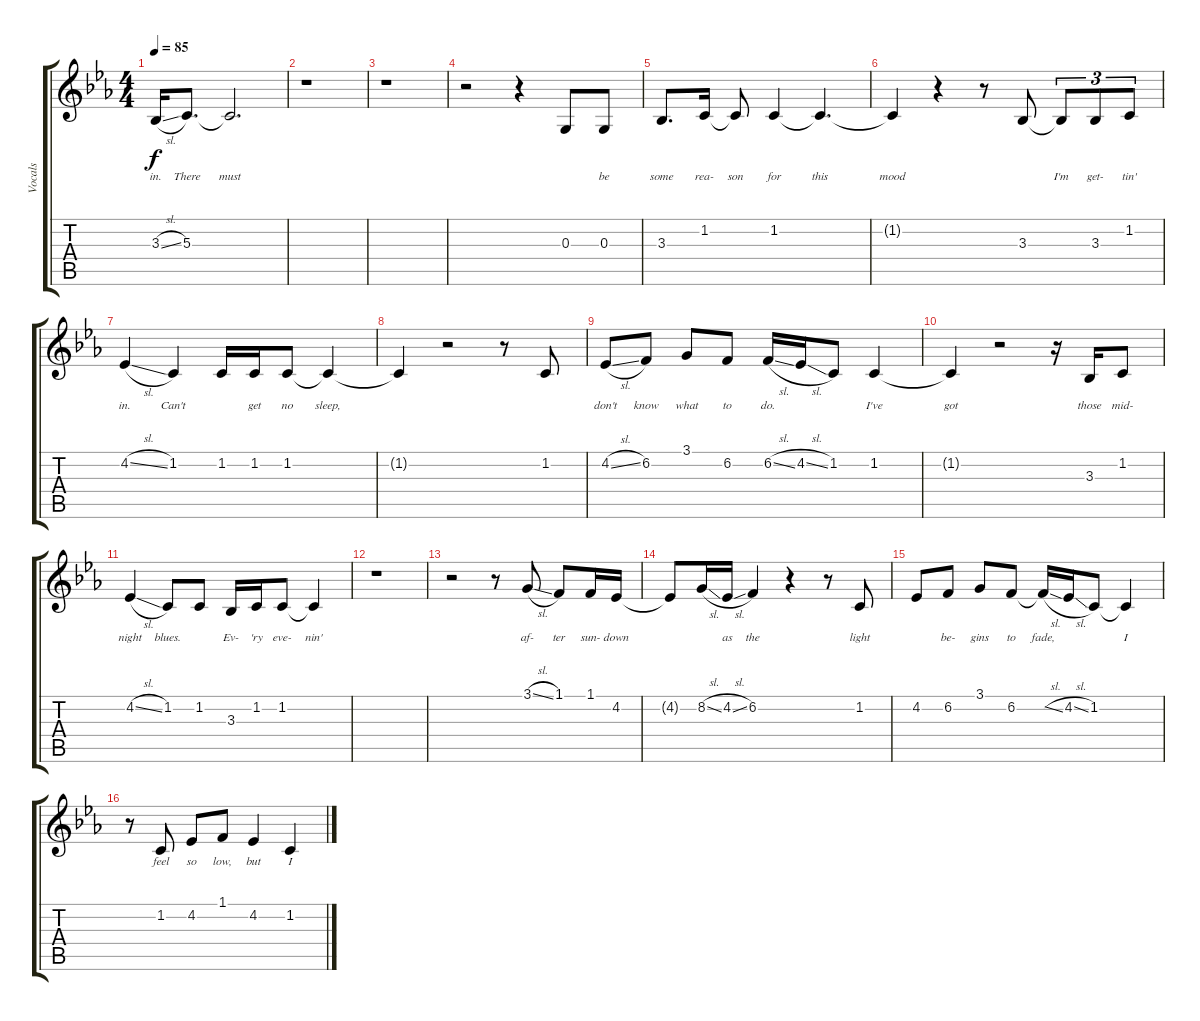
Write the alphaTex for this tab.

\track ("Vocals" "Vocals") {instrument clarinet}
\staff {score tabs}
\tuning (E4 B3 G3 D3 A2 E2) {hide}
\ts (4 4)
\tempo 85
\clef g2
\ks eb
3.3{sl}.16{lyrics (0 "in.") lyrics (1 "") lyrics (2 "") lyrics (3 "") lyrics (4 "") dy f} 5.3.8{d lyrics (0 "There") lyrics (1 "") lyrics (2 "") lyrics (3 "") lyrics (4 "")} 5.3{t}.2{d lyrics (0 "must") lyrics (1 "") lyrics (2 "") lyrics (3 "") lyrics (4 "")} |
r.1 |
r.1 |
r.2 r.4 0.3.8{lyrics (0 "") lyrics (1 "") lyrics (2 "") lyrics (3 "") lyrics (4 "")} 0.3.8{lyrics (0 "be") lyrics (1 "") lyrics (2 "") lyrics (3 "") lyrics (4 "")} |
3.3.8{d lyrics (0 "some") lyrics (1 "") lyrics (2 "") lyrics (3 "") lyrics (4 "")} 1.2.16{lyrics (0 "rea-") lyrics (1 "") lyrics (2 "") lyrics (3 "") lyrics (4 "")} 1.2{t}.8{lyrics (0 "son") lyrics (1 "") lyrics (2 "") lyrics (3 "") lyrics (4 "")} 1.2.4{lyrics (0 "for") lyrics (1 "") lyrics (2 "") lyrics (3 "") lyrics (4 "")} 1.2{t}.4{d lyrics (0 "this") lyrics (1 "") lyrics (2 "") lyrics (3 "") lyrics (4 "")} |
1.2{t}.4{lyrics (0 "mood") lyrics (1 "") lyrics (2 "") lyrics (3 "") lyrics (4 "")} r.4 r.8 3.3.8{lyrics (0 "") lyrics (1 "") lyrics (2 "") lyrics (3 "") lyrics (4 "")} 3.3{t}.8{tu (3 2) lyrics (0 "I'm") lyrics (1 "") lyrics (2 "") lyrics (3 "") lyrics (4 "")} 3.3.8{tu (3 2) lyrics (0 "get-") lyrics (1 "") lyrics (2 "") lyrics (3 "") lyrics (4 "")} 1.2.8{tu (3 2) lyrics (0 "tin'") lyrics (1 "") lyrics (2 "") lyrics (3 "") lyrics (4 "")} |
4.2{sl}.4{lyrics (0 "in.") lyrics (1 "") lyrics (2 "") lyrics (3 "") lyrics (4 "")} 1.2.4{lyrics (0 "Can't") lyrics (1 "") lyrics (2 "") lyrics (3 "") lyrics (4 "")} 1.2.16{lyrics (0 "") lyrics (1 "") lyrics (2 "") lyrics (3 "") lyrics (4 "")} 1.2.16{lyrics (0 "get") lyrics (1 "") lyrics (2 "") lyrics (3 "") lyrics (4 "")} 1.2.8{lyrics (0 "no") lyrics (1 "") lyrics (2 "") lyrics (3 "") lyrics (4 "")} 1.2{t}.4{lyrics (0 "sleep,") lyrics (1 "") lyrics (2 "") lyrics (3 "") lyrics (4 "")} |
1.2{t}.4{lyrics (0 "") lyrics (1 "") lyrics (2 "") lyrics (3 "") lyrics (4 "")} r.2 r.8 1.2.8{lyrics (0 "") lyrics (1 "") lyrics (2 "") lyrics (3 "") lyrics (4 "")} |
4.2{sl}.8{lyrics (0 "don't") lyrics (1 "") lyrics (2 "") lyrics (3 "") lyrics (4 "")} 6.2.8{lyrics (0 "know") lyrics (1 "") lyrics (2 "") lyrics (3 "") lyrics (4 "")} 3.1.8{lyrics (0 "what") lyrics (1 "") lyrics (2 "") lyrics (3 "") lyrics (4 "")} 6.2.8{lyrics (0 "to") lyrics (1 "") lyrics (2 "") lyrics (3 "") lyrics (4 "")} 6.2{sl}.16{lyrics (0 "do.") lyrics (1 "") lyrics (2 "") lyrics (3 "") lyrics (4 "")} 4.2{sl}.16{lyrics (0 "") lyrics (1 "") lyrics (2 "") lyrics (3 "") lyrics (4 "")} 1.2.8{lyrics (0 "") lyrics (1 "") lyrics (2 "") lyrics (3 "") lyrics (4 "")} 1.2.4{lyrics (0 "I've") lyrics (1 "") lyrics (2 "") lyrics (3 "") lyrics (4 "")} |
1.2{t}.4{lyrics (0 "got") lyrics (1 "") lyrics (2 "") lyrics (3 "") lyrics (4 "")} r.2 r.16 3.3.16{lyrics (0 "those") lyrics (1 "") lyrics (2 "") lyrics (3 "") lyrics (4 "")} 1.2.8{lyrics (0 "mid-") lyrics (1 "") lyrics (2 "") lyrics (3 "") lyrics (4 "")} |
4.2{sl}.4{lyrics (0 "night") lyrics (1 "") lyrics (2 "") lyrics (3 "") lyrics (4 "")} 1.2.8{lyrics (0 "blues.") lyrics (1 "") lyrics (2 "") lyrics (3 "") lyrics (4 "")} 1.2.8{lyrics (0 "") lyrics (1 "") lyrics (2 "") lyrics (3 "") lyrics (4 "")} 3.3.16{lyrics (0 "Ev-") lyrics (1 "") lyrics (2 "") lyrics (3 "") lyrics (4 "")} 1.2.16{lyrics (0 "'ry") lyrics (1 "") lyrics (2 "") lyrics (3 "") lyrics (4 "")} 1.2.8{lyrics (0 "eve-") lyrics (1 "") lyrics (2 "") lyrics (3 "") lyrics (4 "")} 1.2{t}.4{lyrics (0 "nin'") lyrics (1 "") lyrics (2 "") lyrics (3 "") lyrics (4 "")} |
r.1 |
r.2 r.8 3.1{sl}.8{lyrics (0 "af-") lyrics (1 "") lyrics (2 "") lyrics (3 "") lyrics (4 "")} 1.1.8{lyrics (0 "ter") lyrics (1 "") lyrics (2 "") lyrics (3 "") lyrics (4 "")} 1.1.16{lyrics (0 "sun-") lyrics (1 "") lyrics (2 "") lyrics (3 "") lyrics (4 "")} 4.2.16{lyrics (0 "down") lyrics (1 "") lyrics (2 "") lyrics (3 "") lyrics (4 "")} |
4.2{t}.8{lyrics (0 "") lyrics (1 "") lyrics (2 "") lyrics (3 "") lyrics (4 "")} 8.2{sl}.16{lyrics (0 "") lyrics (1 "") lyrics (2 "") lyrics (3 "") lyrics (4 "")} 4.2{sl}.16{lyrics (0 "as") lyrics (1 "") lyrics (2 "") lyrics (3 "") lyrics (4 "")} 6.2.4{lyrics (0 "the") lyrics (1 "") lyrics (2 "") lyrics (3 "") lyrics (4 "")} r.4 r.8 1.2.8{lyrics (0 "light") lyrics (1 "") lyrics (2 "") lyrics (3 "") lyrics (4 "")} |
4.2.8{lyrics (0 "") lyrics (1 "") lyrics (2 "") lyrics (3 "") lyrics (4 "")} 6.2.8{lyrics (0 "be-") lyrics (1 "") lyrics (2 "") lyrics (3 "") lyrics (4 "")} 3.1.8{lyrics (0 "gins") lyrics (1 "") lyrics (2 "") lyrics (3 "") lyrics (4 "")} 6.2.8{lyrics (0 "to") lyrics (1 "") lyrics (2 "") lyrics (3 "") lyrics (4 "")} 6.2{sl t}.16{lyrics (0 "fade,") lyrics (1 "") lyrics (2 "") lyrics (3 "") lyrics (4 "")} 4.2{sl}.16{lyrics (0 "") lyrics (1 "") lyrics (2 "") lyrics (3 "") lyrics (4 "")} 1.2.8{lyrics (0 "") lyrics (1 "") lyrics (2 "") lyrics (3 "") lyrics (4 "")} 1.2{t}.4{lyrics (0 "I") lyrics (1 "") lyrics (2 "") lyrics (3 "") lyrics (4 "")} |
r.8 1.2.8{lyrics (0 "feel") lyrics (1 "") lyrics (2 "") lyrics (3 "") lyrics (4 "")} 4.2.8{lyrics (0 "so") lyrics (1 "") lyrics (2 "") lyrics (3 "") lyrics (4 "")} 1.1.8{lyrics (0 "low,") lyrics (1 "") lyrics (2 "") lyrics (3 "") lyrics (4 "")} 4.2.4{lyrics (0 "but") lyrics (1 "") lyrics (2 "") lyrics (3 "") lyrics (4 "")} 1.2.4{lyrics (0 "I") lyrics (1 "") lyrics (2 "") lyrics (3 "") lyrics (4 "")}
